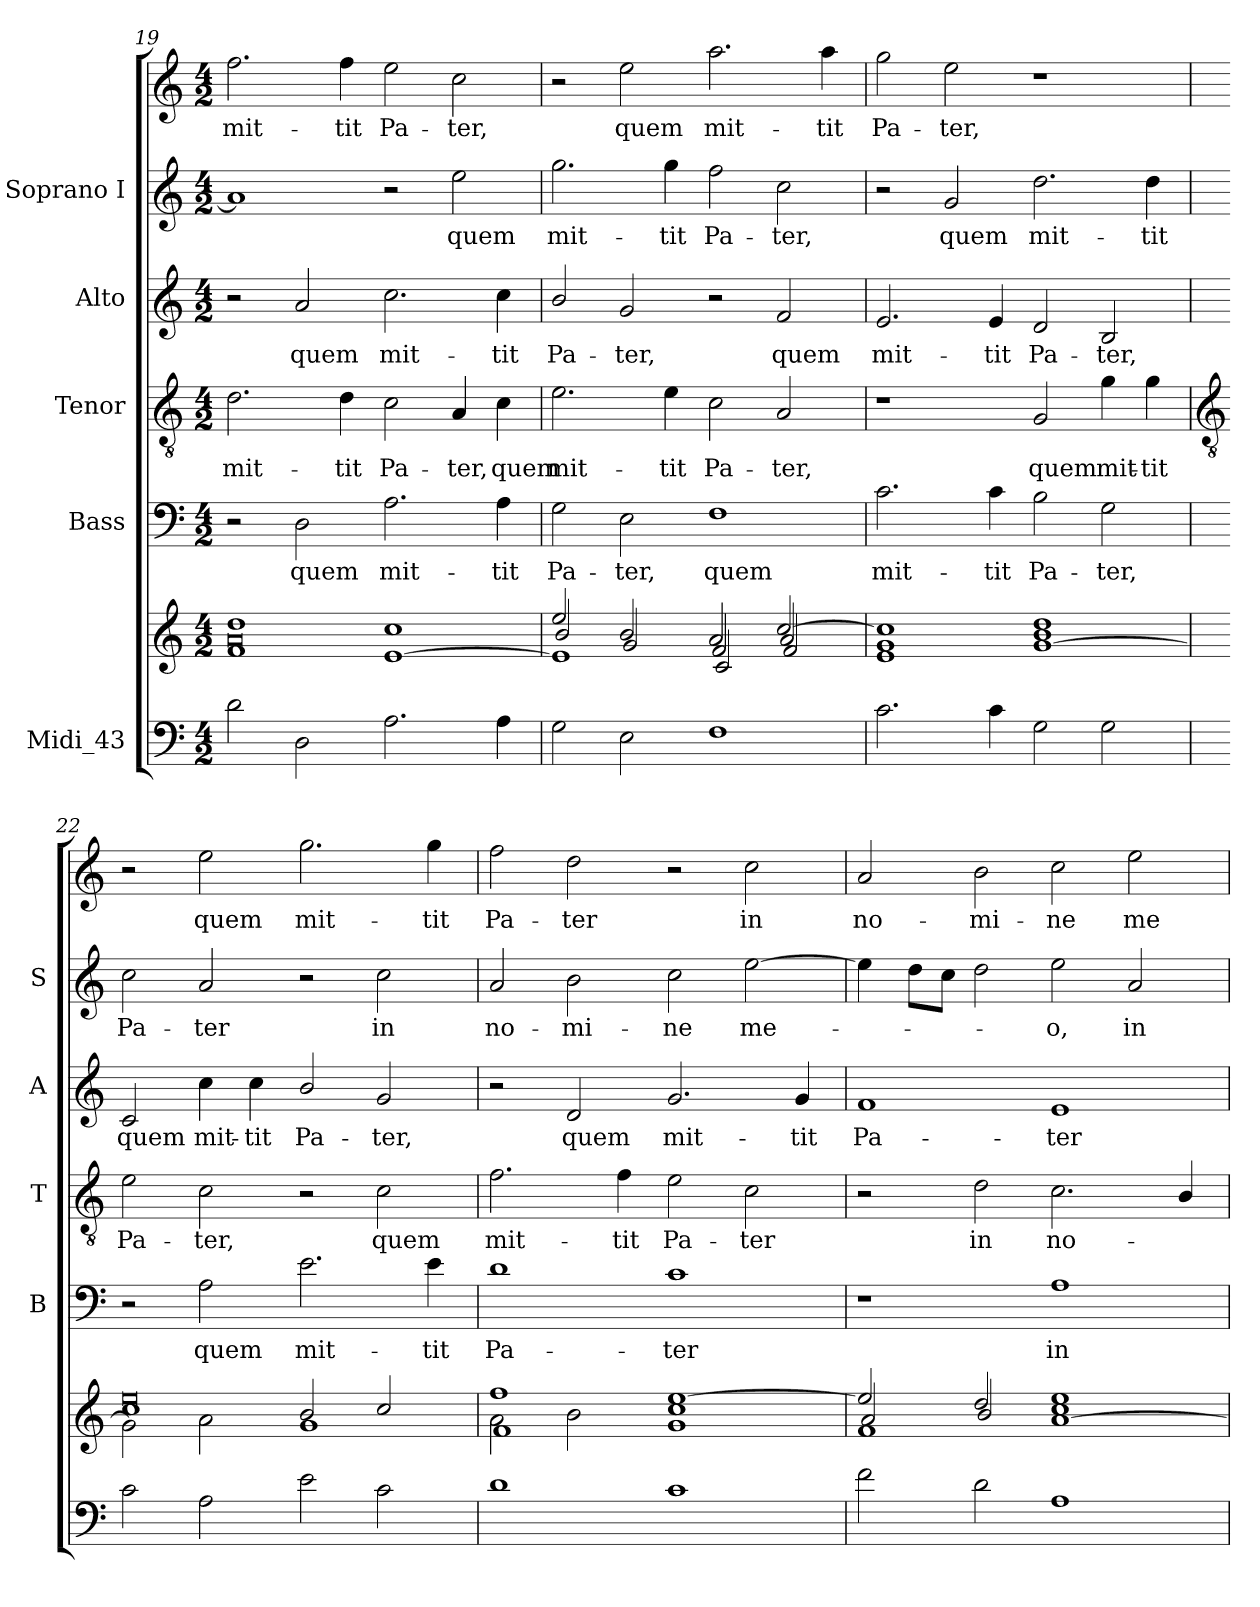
**kern	**kern	**kern	**text	**kern	**text	**kern	**text	**kern	**text	**kern	**text
*part5	*part5	*part4	*part4	*part3	*part3	*part2	*part2	*part1	*part1	*part1	*part1
*staff7	*staff6	*staff5	*staff5	*staff4	*staff4	*staff3	*staff3	*staff2	*staff2	*staff1	*staff1
*I"Midi_43	*	*I"Bass	*	*I"Tenor	*	*I"Alto	*	*I"Soprano I	*	*	*
*	*	*I'B	*	*I'T	*	*I'A	*	*I'S	*	*	*
*clefF4	*clefG2	*clefF4	*	*clefGv2	*	*clefG2	*	*clefG2	*	*clefG2	*
*k[]	*k[]	*k[]	*	*k[]	*	*k[]	*	*k[]	*	*k[]	*
*C:	*C:	*C:	*	*C:	*	*C:	*	*C:	*	*C:	*
*M4/2	*M4/2	*M4/2	*	*M4/2	*	*M4/2	*	*M4/2	*	*M4/2	*
=19	=19	=19	=19	=19	=19	=19	=19	=19	=19	=19	=19
*	*^	*	*	*	*	*	*	*	*	*	*
*	*	*^	*	*	*	*	*	*	*	*	*	*
!	!	!	!	!	!	!	!LO:LY:b	!	!	!	!	!	!LO:LY:b
2d	1dd/	0a\	1f\	2r	.	2.d	mit-	2r	.	1a]	.	2.ff	mit-
!	!	!	!	!	!LO:LY:b	!	!	!	!LO:LY:b	!	!	!	!
2D	.	.	.	2D	quem	.	.	2a	quem	.	.	.	.
!	!	!	!	!	!	!	!LO:LY:b	!	!	!	!	!	!LO:LY:b
.	.	.	.	.	.	4d	-tit	.	.	.	.	4ff	-tit
!	!	!	!	!	!LO:LY:b	!	!LO:LY:b	!	!LO:LY:b	!	!	!	!LO:LY:b
2.A	1cc/	.	[1e\	2.A	mit-	2c	Pa-	2.cc	mit-	2r	.	2ee	Pa-
!	!	!	!	!	!	!	!LO:LY:b	!	!	!	!LO:LY:b	!	!LO:LY:b
.	.	.	.	.	.	4A	-ter,	.	.	2ee	quem	2cc	-ter,
!	!	!	!	!	!LO:LY:b	!	!LO:LY:b	!	!LO:LY:b	!	!	!	!
4A	.	.	.	4A	-tit	4c	quem	4cc	-tit	.	.	.	.
=20	=20	=20	=20	=20	=20	=20	=20	=20	=20	=20	=20	=20	=20
!	!	!	!	!	!LO:LY:b	!	!LO:LY:b	!	!LO:LY:b	!	!LO:LY:b	!	!
2G	2ee/	2b/	1e\]	2G	Pa-	2.e	mit-	2b/	Pa-	2.gg	mit-	2r	.
!	!	!	!	!	!LO:LY:b	!	!	!	!LO:LY:b	!	!	!	!LO:LY:b
2E	2b/	2g/	.	2E	-ter,	.	.	2g	-ter,	.	.	2ee	quem
!	!	!	!	!	!	!	!LO:LY:b	!	!	!	!LO:LY:b	!	!
.	.	.	.	.	.	4e	-tit	.	.	4gg	-tit	.	.
!	!	!	!	!	!LO:LY:b	!	!LO:LY:b	!	!	!	!LO:LY:b	!	!LO:LY:b
1F	2a/	2f/	2c/	1F	quem	2c	Pa-	2r	.	2ff	Pa-	2.aa	mit-
!	!	!	!	!	!	!	!LO:LY:b	!	!LO:LY:b	!	!LO:LY:b	!	!
.	[2cc/	2a/	2f/	.	.	2A	-ter,	2f	quem	2cc	-ter,	.	.
!	!	!	!	!	!	!	!	!	!	!	!	!	!LO:LY:b
.	.	.	.	.	.	.	.	.	.	.	.	4aa	-tit
=21	=21	=21	=21	=21	=21	=21	=21	=21	=21	=21	=21	=21	=21
!	!	!	!	!	!LO:LY:b	!	!	!	!LO:LY:b	!	!	!	!LO:LY:b
2.c	1cc/]	1g\	1e\	2.c	mit-	1r	.	2.e	mit-	2r	.	2gg	Pa-
!	!	!	!	!	!	!	!	!	!	!	!LO:LY:b	!	!LO:LY:b
.	.	.	.	.	.	.	.	.	.	2g	quem	2ee	-ter,
!	!	!	!	!	!LO:LY:b	!	!	!	!LO:LY:b	!	!	!	!
4c	.	.	.	4c	-tit	.	.	4e	-tit	.	.	.	.
!	!	!	!	!	!LO:LY:b	!	!LO:LY:b	!	!LO:LY:b	!	!LO:LY:b	!	!
2G	1dd/	1b\	[1g\	2B	Pa-	2G	quem	2d	Pa-	2.dd	mit-	1r	.
!	!	!	!	!	!LO:LY:b	!	!LO:LY:b	!	!LO:LY:b	!	!	!	!
2G	.	.	.	2G	-ter,	4g	mit-	2B	-ter,	.	.	.	.
!	!	!	!	!	!	!	!LO:LY:b	!	!	!	!LO:LY:b	!	!
.	.	.	.	.	.	4g	-tit	.	.	4dd	-tit	.	.
!!LO:LB:g=z
=22	=22	=22	=22	=22	=22	=22	=22	=22	=22	=22	=22	=22	=22
*	*	*	*	*	*	*clefGv2	*	*	*	*	*	*	*
!	!	!	!	!	!	!	!LO:LY:b	!	!LO:LY:b	!	!LO:LY:b	!	!
2c	0ee/	1cc\	2g\]	2r	.	2e	Pa-	2c	quem	2cc	Pa-	2r	.
!	!	!	!	!	!LO:LY:b	!	!LO:LY:b	!	!LO:LY:b	!	!LO:LY:b	!	!LO:LY:b
2A	.	.	2a\	2A	quem	2c	-ter,	4cc	mit-	2a	-ter	2ee	quem
!	!	!	!	!	!	!	!	!	!LO:LY:b	!	!	!	!
.	.	.	.	.	.	.	.	4cc	-tit	.	.	.	.
!	!	!	!	!	!LO:LY:b	!	!	!	!LO:LY:b	!	!	!	!LO:LY:b
2e	.	2b/	1g\	2.e	mit-	2r	.	2b/	Pa-	2r	.	2.gg	mit-
!	!	!	!	!	!	!	!LO:LY:b	!	!LO:LY:b	!	!LO:LY:b	!	!
2c	.	2cc/	.	.	.	2c	quem	2g	-ter,	2cc	in	.	.
!	!	!	!	!	!LO:LY:b	!	!	!	!	!	!	!	!LO:LY:b
.	.	.	.	4e	-tit	.	.	.	.	.	.	4gg	-tit
=23	=23	=23	=23	=23	=23	=23	=23	=23	=23	=23	=23	=23	=23
!	!	!	!	!	!LO:LY:b	!	!LO:LY:b	!	!	!	!LO:LY:b	!	!LO:LY:b
1d	1ff/	2a\	1f\	1d	Pa-	2.f	mit-	2r	.	2a	no-	2ff	Pa-
!	!	!	!	!	!	!	!	!	!LO:LY:b	!	!LO:LY:b	!	!LO:LY:b
.	.	2b\	.	.	.	.	.	2d	quem	2b	-mi-	2dd	-ter
!	!	!	!	!	!	!	!LO:LY:b	!	!	!	!	!	!
.	.	.	.	.	.	4f	-tit	.	.	.	.	.	.
!	!	!	!	!	!LO:LY:b	!	!LO:LY:b	!	!LO:LY:b	!	!LO:LY:b	!	!
1c	[1ee/	1cc\	1g\	1c	-ter	2e	Pa-	2.g	mit-	2cc	-ne	2r	.
!	!	!	!	!	!	!	!LO:LY:b	!	!	!	!LO:LY:b	!	!LO:LY:b
.	.	.	.	.	.	2c	-ter	.	.	[2ee	me-	2cc	in
!	!	!	!	!	!	!	!	!	!LO:LY:b	!	!	!	!
.	.	.	.	.	.	.	.	4g	-tit	.	.	.	.
=24	=24	=24	=24	=24	=24	=24	=24	=24	=24	=24	=24	=24	=24
!	!	!	!	!	!	!	!	!	!LO:LY:b	!	!	!	!LO:LY:b
2f	2ee/]	2a/	1f\	1r	.	2r	.	1f	Pa-	4ee]	.	2a	no-
.	.	.	.	.	.	.	.	.	.	8ddL	.	.	.
.	.	.	.	.	.	.	.	.	.	8ccJ	.	.	.
!	!	!	!	!	!	!	!LO:LY:b	!	!	!	!	!	!LO:LY:b
2d	2dd/	2b/	.	.	.	2d	in	.	.	2dd	.	2b	-mi-
!	!	!	!	!	!LO:LY:b	!	!LO:LY:b	!	!LO:LY:b	!	!LO:LY:b	!	!LO:LY:b
1A	1ee/	1cc\	[1a\	1A	in	2.c	no-	1e	-ter	2ee	-o,	2cc	-ne
!	!	!	!	!	!	!	!	!	!	!	!LO:LY:b	!	!LO:LY:b
.	.	.	.	.	.	.	.	.	.	2a	in	2ee	me-
.	.	.	.	.	.	4B/	.	.	.	.	.	.	.
*	*v	*v	*v	*	*	*	*	*	*	*	*	*	*
=	=	=	=	=	=	=	=	=	=	=	=
*-	*-	*-	*-	*-	*-	*-	*-	*-	*-	*-	*-
